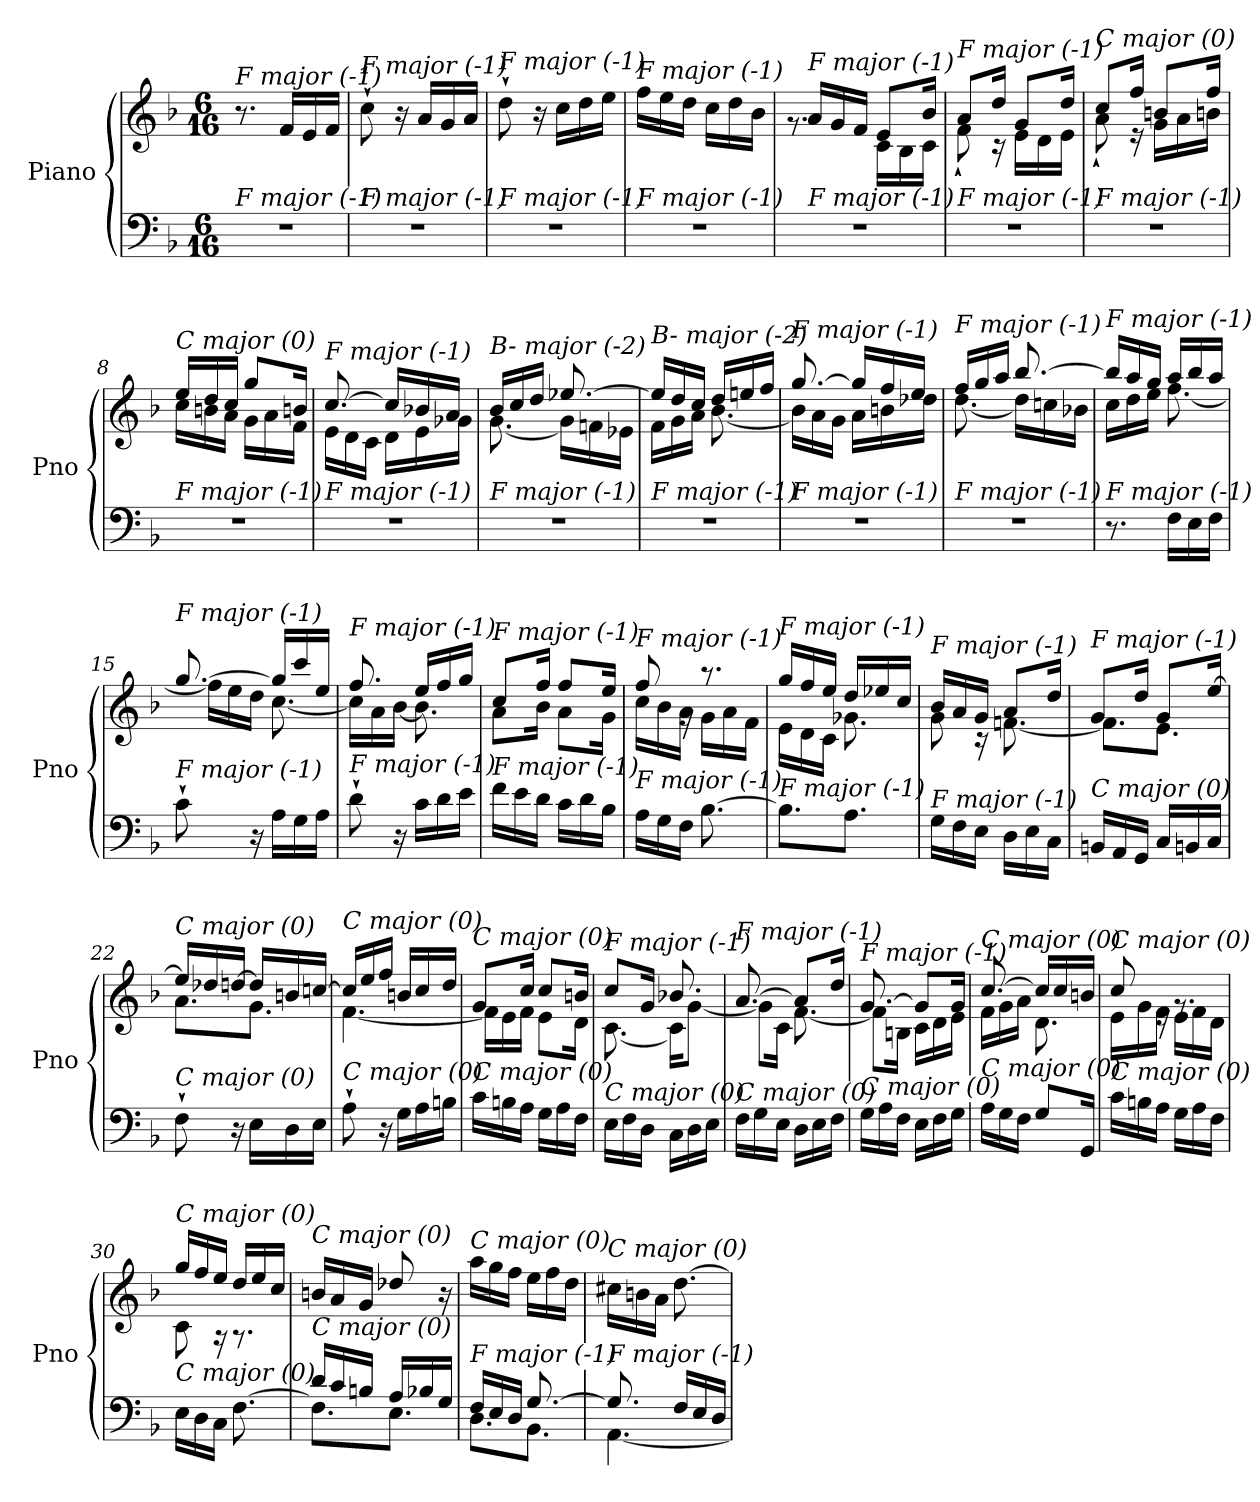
**kern	**kern
*part1	*part1
*staff2	*staff1
*I"Piano	*
*I'Pno	*
*clefF4	*clefG2
*k[b-]	*k[b-]
*M6/16	*M6/16
=1	=1
!	!LO:TX:i:t=F major (-1)
!LO:TX:i:t=F major (-1)	!
4.r	8.r
.	16f/LL
.	16e/
.	16f/JJ
=2	=2
!	!LO:TX:i:t=F major (-1)
!LO:TX:i:t=F major (-1)	!
4.r	8cc`\
.	16r
.	16a/LL
.	16g/
.	16a/JJ
=3	=3
!	!LO:TX:i:t=F major (-1)
!LO:TX:i:t=F major (-1)	!
4.r	8dd`\
.	16r
.	16cc\LL
.	16dd\
.	16ee\JJ
=4	=4
!	!LO:TX:i:t=F major (-1)
!LO:TX:i:t=F major (-1)	!
4.r	16ff\LL
.	16ee\
.	16dd\JJ
.	16cc\LL
.	16dd\
.	16b-\JJ
=5	=5
*	*^
!	!LO:TX:i:t=F major (-1)	!
!LO:TX:i:t=F major (-1)	!	!
4.r	16a/LL	8.rg
.	16g/	.
.	16f/JJ	.
.	8e/L	16c\LL
.	.	16B-\
.	16b-/Jk	16c\JJ
=6	=6	=6
!	!LO:TX:i:t=F major (-1)	!
!LO:TX:i:t=F major (-1)	!	!
4.r	8a/L	8f`\
.	16dd/Jk	16r
.	8g/L	16e\LL
.	.	16d\
.	16dd/Jk	16e\JJ
=7	=7	=7
!	!LO:TX:i:t=C major (0)	!
!LO:TX:i:t=F major (-1)	!	!
4.r	8cc/L	8a`\
.	16ff/Jk	16r
.	8bn/L	16g\LL
.	.	16a\
.	16ff/Jk	16bn\JJ
!!LO:LB:g=z	!!
=8	=8	=8
!	!LO:TX:i:t=C major (0)	!
!LO:TX:i:t=F major (-1)	!	!
4.r	16ee/LL	16cc\LL
.	16dd/	16bn\
.	16cc/JJ	16a\JJ
.	8gg/L	16g\LL
.	.	16a\
.	16bn/Jk	16f\JJ
=9	=9	=9
!	!LO:TX:i:t=F major (-1)	!
!LO:TX:i:t=F major (-1)	!	!
4.r	[8.cc/	16e\LL
.	.	16d\
.	.	16c\JJ
.	16cc/LL]	16d\LL
.	16b-X/	16e\
.	16a/JJ	16g-Xi\JJ
=10	=10	=10
!	!LO:TX:i:t=B- major (-2)	!
!LO:TX:i:t=F major (-1)	!	!
4.r	16b-/LL	[8.g\
.	16cc/	.
.	16dd/JJ	.
.	[8.ee-X/	16g\LL]
.	.	16fn\
.	.	16e-X\JJ
=11	=11	=11
!	!LO:TX:i:t=B- major (-2)	!
!LO:TX:i:t=F major (-1)	!	!
4.r	16ee-/LL]	16f\LL
.	16dd/	16g\
.	16cc/JJ	16a\JJ
.	16dd/LL	[8.b-\
.	16een/	.
.	16ff/JJ	.
=12	=12	=12
!	!LO:TX:i:t=F major (-1)	!
!LO:TX:i:t=F major (-1)	!	!
4.r	[8.gg/	16b-\LL]
.	.	16a\
.	.	16g\JJ
.	16gg/LL]	16a\LL
.	16ff/	16bn\
.	16ee/JJ	16dd-Xi\JJ
=13	=13	=13
!	!LO:TX:i:t=F major (-1)	!
!LO:TX:i:t=F major (-1)	!	!
4.r	16ff/LL	[8.dd\
.	16gg/	.
.	16aa/JJ	.
.	[8.bb-/	16dd\LL]
.	.	16ccn\
.	.	16b-X\JJ
!!LO:LB:g=z	!!
=14	=14	=14
!	!LO:TX:i:t=F major (-1)	!
!LO:TX:i:t=F major (-1)	!	!
8.r	16bb-/LL]	16cc\LL
.	16aa/	16dd\
.	16gg/JJ	16ee\JJ
16F\LL	16aa/LL	[8.ff\
16E\	16bb-/	.
16F\JJ	16aa/JJ	.
=15	=15	=15
!	!LO:TX:i:t=F major (-1)	!
!LO:TX:i:t=F major (-1)	!	!
8c`\	[8.gg/	16ff\LL]
.	.	16ee\
16r	.	16dd\JJ
16A\LL	16gg/LL]	[8.cc\
16G\	16ccc/	.
16A\JJ	16ee/JJ	.
=16	=16	=16
!	!LO:TX:i:t=F major (-1)	!
!LO:TX:i:t=F major (-1)	!	!
8d`\	8.ff/	16cc\LL]
.	.	16a\
16r	.	[16b-\JJ
16c\LL	16ee/LL	8.b-\]
16d\	16ff/	.
16e\JJ	16gg/JJ	.
=17	=17	=17
!	!LO:TX:i:t=F major (-1)	!
!LO:TX:i:t=F major (-1)	!	!
16f\LL	8cc/L	8a\L
16e\	.	.
16d\JJ	16ff/Jk	16b-\Jk
16c\LL	8ff/L	8a\L
16d\	.	.
16B-\JJ	16ee/Jk	16g\Jk
=18	=18	=18
!	!LO:TX:i:t=F major (-1)	!
!LO:TX:i:t=F major (-1)	!	!
16A\LL	8ff/	16cc\LL
16G\	.	16b-\
16F\JJ	16rg	16a\JJ
[8.B-\	8.r	16g\LL
.	.	16a\
.	.	16f\JJ
=19	=19	=19
!	!LO:TX:i:t=F major (-1)	!
!LO:TX:i:t=F major (-1)	!	!
8.B-\L]	16gg/LL	16e\LL
.	16ff/	16d\
.	16ee/JJ	16c\JJ
8.A\J	16dd/LL	8.g-Xi\
.	16ee-X/	.
.	16cc/JJ	.
!!LO:LB:g=z	!!
=20	=20	=20
!	!LO:TX:i:t=F major (-1)	!
!LO:TX:i:t=F major (-1)	!	!
16G\LL	16b-/LL	8g\
16F\	16a/	.
16E\JJ	16g/JJ	16r
16D\LL	8a/L	[8.fn\
16E\	.	.
16C\JJ	16dd/Jk	.
=21	=21	=21
!	!LO:TX:i:t=F major (-1)	!
!LO:TX:i:t=C major (0)	!	!
16BBn/LL	8g/L	8.f\L]
16AA/	.	.
16GG/JJ	16dd/Jk	.
16C/LL	8g/L	8.e\J
16BBn/	.	.
16C/JJ	[16ee/Jk	.
=22	=22	=22
!	!LO:TX:i:t=C major (0)	!
!LO:TX:i:t=C major (0)	!	!
8F`\	16ee/LL]	8.a\L
.	16dd-Xi/	.
16r	[16dd/JJ	.
16E\LL	16dd/LL]	8.g\J
16D\	16bn/	.
16E\JJ	[16ccn/JJ	.
=23	=23	=23
!	!LO:TX:i:t=C major (0)	!
!LO:TX:i:t=C major (0)	!	!
8A`\	16cc/LL]	[4.f\
.	16ee/	.
16r	16ff/JJ	.
16G\LL	16bn/LL	.
16A\	16cc/	.
16Bn\JJ	16dd/JJ	.
=24	=24	=24
!	!LO:TX:i:t=C major (0)	!
!LO:TX:i:t=C major (0)	!	!
16c\LL	8g/L	16f\LL]
16Bn\	.	16e\
16A\JJ	16cc/Jk	16f\JJ
16G\LL	8cc/L	8e\L
16A\	.	.
16F\JJ	16bn/Jk	16d\Jk
=25	=25	=25
!	!LO:TX:i:t=F major (-1)	!
!LO:TX:i:t=C major (0)	!	!
16E\LL	8cc/L	[8.c\
16F\	.	.
16D\JJ	16g/Jk	.
16C\LL	8.b-X/	16c\KL]
16D\	.	[8g\J
16E\JJ	.	.
!!LO:LB:g=z	!!
=26	=26	=26
!	!LO:TX:i:t=F major (-1)	!
!LO:TX:i:t=C major (0)	!	!
16F\LL	[8.a/	8g\L]
16G\	.	.
16E\JJ	.	16c\Jk
16D\LL	8a/L]	[8.f\
16E\	.	.
16F\JJ	16dd/Jk	.
=27	=27	=27
!	!LO:TX:i:t=F major (-1)	!
!LO:TX:i:t=C major (0)	!	!
16G\LL	[8.g/	8f\L]
16A\	.	.
16F\JJ	.	16Bn\Jk
16E\LL	8g/L]	16c\LL
16F\	.	16d\
16G\JJ	16g/Jk	16e\JJ
=28	=28	=28
!	!LO:TX:i:t=C major (0)	!
!LO:TX:i:t=C major (0)	!	!
16A\LL	[8.cc/	16f\LL
16G\	.	16g\
16F\JJ	.	16a\JJ
8G\L	16cc/LL]	8.d\
.	16cc/	.
16GG/Jk	16bn/JJ	.
=29	=29	=29
!	!LO:TX:i:t=C major (0)	!
!LO:TX:i:t=C major (0)	!	!
16c\LL	8cc/	16e\LL
16Bn\	.	16g\
16A\JJ	16re	16f\JJ
16G\LL	8.rg	16e\LL
16A\	.	16f\
16F\JJ	.	16d\JJ
=30	=30	=30
!	!LO:TX:i:t=C major (0)	!
!LO:TX:i:t=C major (0)	!	!
16E\LL	16gg/LL	8c\
16D\	16ff/	.
16C\JJ	16ee/JJ	16r
[8.F\	16dd/LL	8.r
.	16ee/	.
.	16cc/JJ	.
*	*v	*v
=31	=31
*^	*
!	!	!LO:TX:i:t=C major (0)
!LO:TX:i:t=C major (0)	!	!
16d/LL	8.F\L]	16bn/LL
16c/	.	16a/
16Bn/JJ	.	16g/JJ
16A/LL	8.E\J	8dd-Xi/
16B-X/	.	.
16G/JJ	.	16r
!!LO:PB:g=z
=32	=32	=32
!	!	!LO:TX:i:t=C major (0)
!LO:TX:i:t=F major (-1)	!	!
16F/LL	8.D\L	16aa\LL
16E/	.	16gg\
16D/JJ	.	16ff\JJ
[8.G/	8.BB-\J	16ee\LL
.	.	16ff\
.	.	16dd\JJ
=33	=33	=33
!	!	!LO:TX:i:t=C major (0)
!LO:TX:i:t=F major (-1)	!	!
8.G/]	[4.AA\	16cc#Xj\LL
.	.	16bn\
.	.	16a\JJ
16F/LL	.	[8.dd\
16E/	.	.
16D/JJ	.	.
*v	*v	*
=	=
*-	*-
